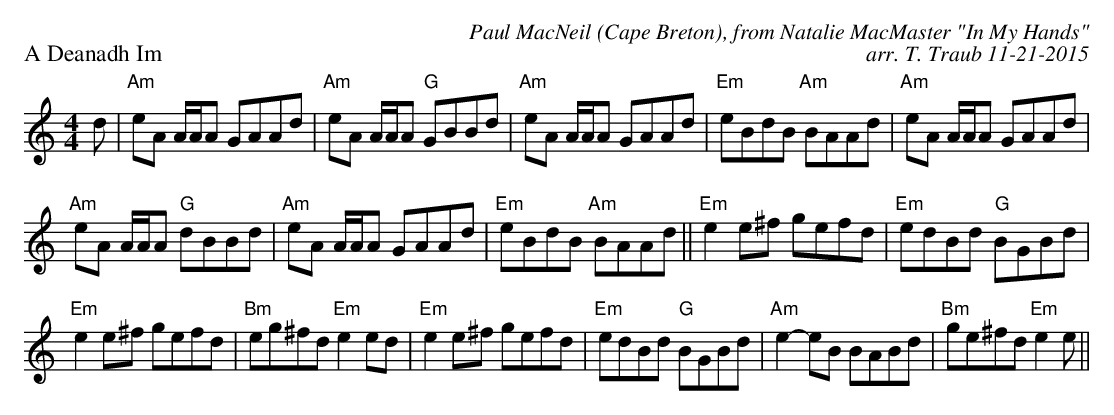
X:1
P: A Deanadh Im
C: Paul MacNeil (Cape Breton), from Natalie MacMaster "In My Hands"
C: arr. T. Traub 11-21-2015
M: 4/4
K: Am
L: 1/8
d|"Am"eA A/A/A GAAd|"Am"eA A/A/A "G"GBBd|"Am"eA A/A/A GAAd|"Em"eBdB "Am"BAAd|"Am"eA A/A/A GAAd|
"Am"eA A/A/A "G"dBBd|"Am"eA A/A/A GAAd|"Em"eBdB "Am"BAAd||"Em"e2 e^f gefd|"Em"edBd "G"BGBd|
"Em"e2 e^f gefd|"Bm"eg^fd "Em"e2 ed|"Em"e2 e^f gefd|"Em"edBd "G"BGBd|"Am"e2-eB BABd|"Bm"ge^fd "Em"e2 e||
